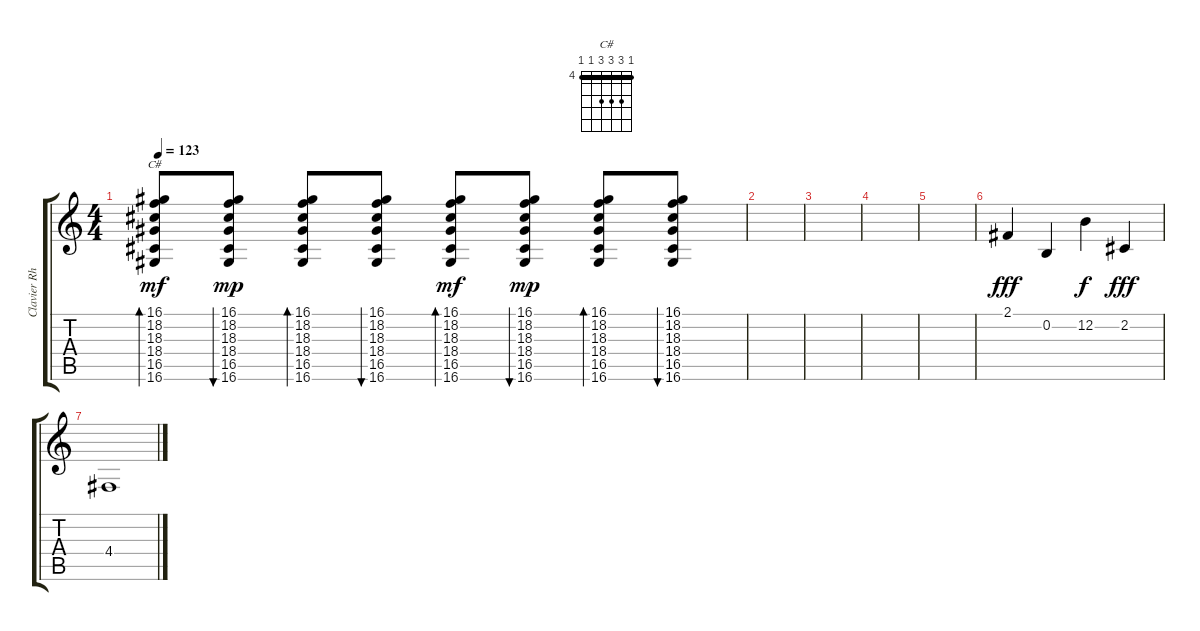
\track ("Clavier Rhodes" "Clavier Rh") {instrument electricpiano1}
\staff {score tabs}
\tuning (E4 B3 G3 D3 A2 E2) {hide}
\chord ("C#" 4 6 6 6 4 4) {firstfret 4 barre 4}
\ts (4 4)
\tempo 123
\clef g2
\ks c
(16.1 18.2 18.3 18.4 16.5 16.6).8{bd 60 ch "C#" dy mf} (16.1 18.2 18.3 18.4 16.5 16.6).8{bu 60 dy mp} (16.1 18.2 18.3 18.4 16.5 16.6).8{bd 60} (16.1 18.2 18.3 18.4 16.5 16.6).8{bu 60} (16.1 18.2 18.3 18.4 16.5 16.6).8{bd 60 dy mf} (16.1 18.2 18.3 18.4 16.5 16.6).8{bu 60 dy mp} (16.1 18.2 18.3 18.4 16.5 16.6).8{bd 60} (16.1 18.2 18.3 18.4 16.5 16.6).8{bu 60} |
|
|
|
|
2.1.4{dy fff} 0.2.4 12.2.4{dy f} 2.2.4{dy fff} |
4.4.1
